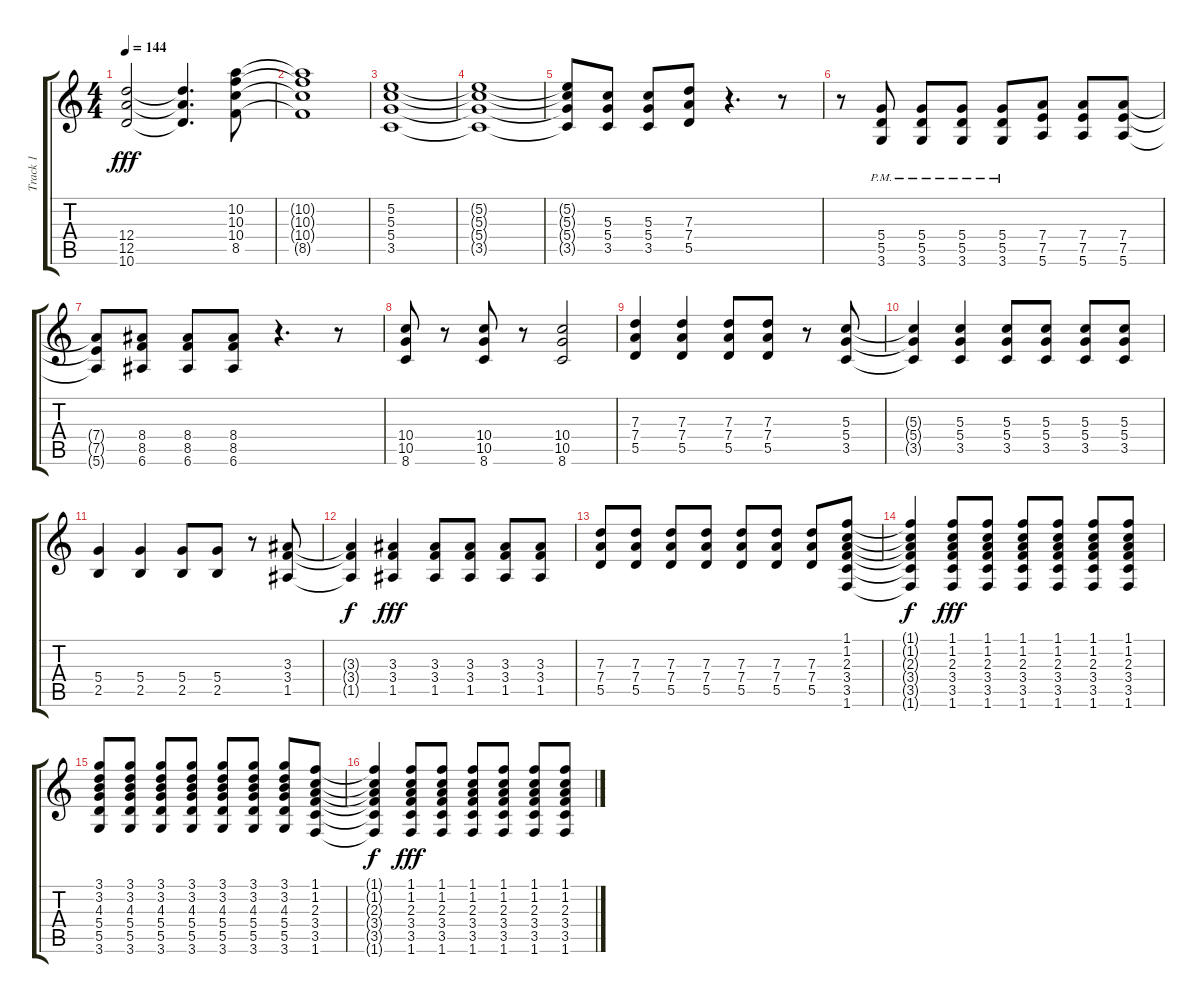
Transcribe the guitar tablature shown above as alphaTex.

\track ("Track 1" "Track 1") {instrument overdrivenguitar}
\staff {score tabs}
\tuning (E4 B3 G3 D3 A2 E2) {hide}
\ts (4 4)
\tempo 144
\clef g2
\ks c
(12.4 12.5 10.6).2{dy fff} (12.4{t} 12.5{t} 10.6{t}).4{d} (10.2 10.3 10.4 8.5).8 |
(10.2{t} 10.3{t} 10.4{t} 8.5{t}).1 |
(5.2 5.3 5.4 3.5).1 |
(5.2{t} 5.3{t} 5.4{t} 3.5{t}).1 |
(5.2{t} 5.3{t} 5.4{t} 3.5{t}).8 (5.3 5.4 3.5).8 (5.3 5.4 3.5).8 (7.3 7.4 5.5).8 r.4{d} r.8 |
r.8 (5.4{pm} 5.5{pm} 3.6{pm}).8 (5.4{pm} 5.5{pm} 3.6{pm}).8 (5.4{pm} 5.5{pm} 3.6{pm}).8 (5.4{pm} 5.5{pm} 3.6{pm}).8 (7.4 7.5 5.6).8 (7.4 7.5 5.6).8 (7.4 7.5 5.6).8 |
(7.4{t} 7.5{t} 5.6{t}).8 (8.4 8.5 6.6).8 (8.4 8.5 6.6).8 (8.4 8.5 6.6).8 r.4{d} r.8 |
(10.4 10.5 8.6).8 r.8 (10.4 10.5 8.6).8 r.8 (10.4 10.5 8.6).2 |
(7.3 7.4 5.5).4 (7.3 7.4 5.5).4 (7.3 7.4 5.5).8 (7.3 7.4 5.5).8 r.8 (5.3 5.4 3.5).8 |
(5.3{t} 5.4{t} 3.5{t}).4 (5.3 5.4 3.5).4 (5.3 5.4 3.5).8 (5.3 5.4 3.5).8 (5.3 5.4 3.5).8 (5.3 5.4 3.5).8 |
(5.4 2.5).4 (5.4 2.5).4 (5.4 2.5).8 (5.4 2.5).8 r.8 (3.3 3.4 1.5).8 |
(3.3{t} 3.4{t} 1.5{t}).4{dy f} (3.3 3.4 1.5).4{dy fff} (3.3 3.4 1.5).8 (3.3 3.4 1.5).8 (3.3 3.4 1.5).8 (3.3 3.4 1.5).8 |
(7.3 7.4 5.5).8 (7.3 7.4 5.5).8 (7.3 7.4 5.5).8 (7.3 7.4 5.5).8 (7.3 7.4 5.5).8 (7.3 7.4 5.5).8 (7.3 7.4 5.5).8 (1.1 1.2 2.3 3.4 3.5 1.6).8 |
(1.1{t} 1.2{t} 2.3{t} 3.4{t} 3.5{t} 1.6{t}).4{dy f} (1.1 1.2 2.3 3.4 3.5 1.6).8{dy fff} (1.1 1.2 2.3 3.4 3.5 1.6).8 (1.1 1.2 2.3 3.4 3.5 1.6).8 (1.1 1.2 2.3 3.4 3.5 1.6).8 (1.1 1.2 2.3 3.4 3.5 1.6).8 (1.1 1.2 2.3 3.4 3.5 1.6).8 |
(3.1 3.2 4.3 5.4 5.5 3.6).8 (3.1 3.2 4.3 5.4 5.5 3.6).8 (3.1 3.2 4.3 5.4 5.5 3.6).8 (3.1 3.2 4.3 5.4 5.5 3.6).8 (3.1 3.2 4.3 5.4 5.5 3.6).8 (3.1 3.2 4.3 5.4 5.5 3.6).8 (3.1 3.2 4.3 5.4 5.5 3.6).8 (1.1 1.2 2.3 3.4 3.5 1.6).8 |
(1.1{t} 1.2{t} 2.3{t} 3.4{t} 3.5{t} 1.6{t}).4{dy f} (1.1 1.2 2.3 3.4 3.5 1.6).8{dy fff} (1.1 1.2 2.3 3.4 3.5 1.6).8 (1.1 1.2 2.3 3.4 3.5 1.6).8 (1.1 1.2 2.3 3.4 3.5 1.6).8 (1.1 1.2 2.3 3.4 3.5 1.6).8 (1.1 1.2 2.3 3.4 3.5 1.6).8
